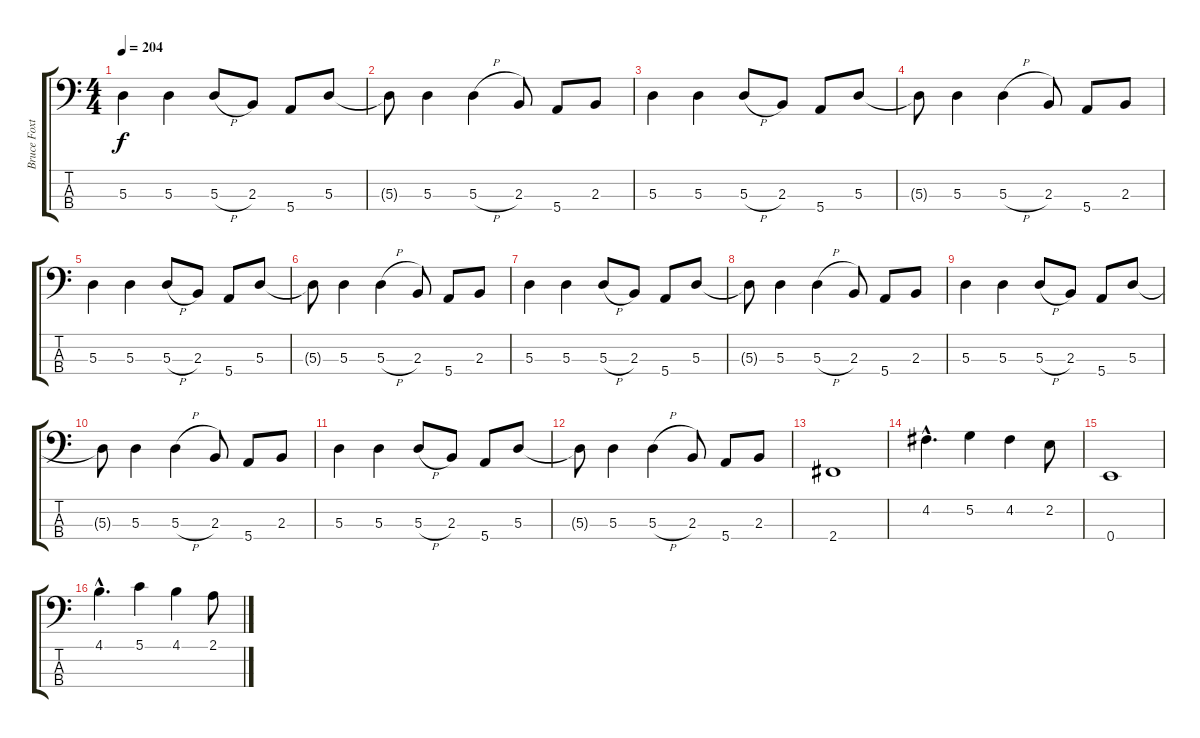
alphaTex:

\track ("Bruce Foxton    " "Bruce Foxt") {instrument electricbassfinger}
\staff {score tabs}
\tuning (G2 D2 A1 E1) {hide}
\ts (4 4)
\tempo 204
\clef f4
\ks c
5.3.4{dy f instrument electricbassfinger} 5.3.4 5.3{h}.8 2.3.8 5.4.8 5.3.8 |
5.3{t}.8 5.3.4 5.3{h}.4 2.3.8 5.4.8 2.3.8 |
5.3.4 5.3.4 5.3{h}.8 2.3.8 5.4.8 5.3.8 |
5.3{t}.8 5.3.4 5.3{h}.4 2.3.8 5.4.8 2.3.8 |
5.3.4 5.3.4 5.3{h}.8 2.3.8 5.4.8 5.3.8 |
5.3{t}.8 5.3.4 5.3{h}.4 2.3.8 5.4.8 2.3.8 |
5.3.4 5.3.4 5.3{h}.8 2.3.8 5.4.8 5.3.8 |
5.3{t}.8 5.3.4 5.3{h}.4 2.3.8 5.4.8 2.3.8 |
5.3.4 5.3.4 5.3{h}.8 2.3.8 5.4.8 5.3.8 |
5.3{t}.8 5.3.4 5.3{h}.4 2.3.8 5.4.8 2.3.8 |
5.3.4 5.3.4 5.3{h}.8 2.3.8 5.4.8 5.3.8 |
5.3{t}.8 5.3.4 5.3{h}.4 2.3.8 5.4.8 2.3.8 |
2.4.1 |
4.2{hac}.4{d} 5.2.4 4.2.4 2.2.8 |
0.4.1 |
4.1{hac}.4{d} 5.1.4 4.1.4 2.1.8
